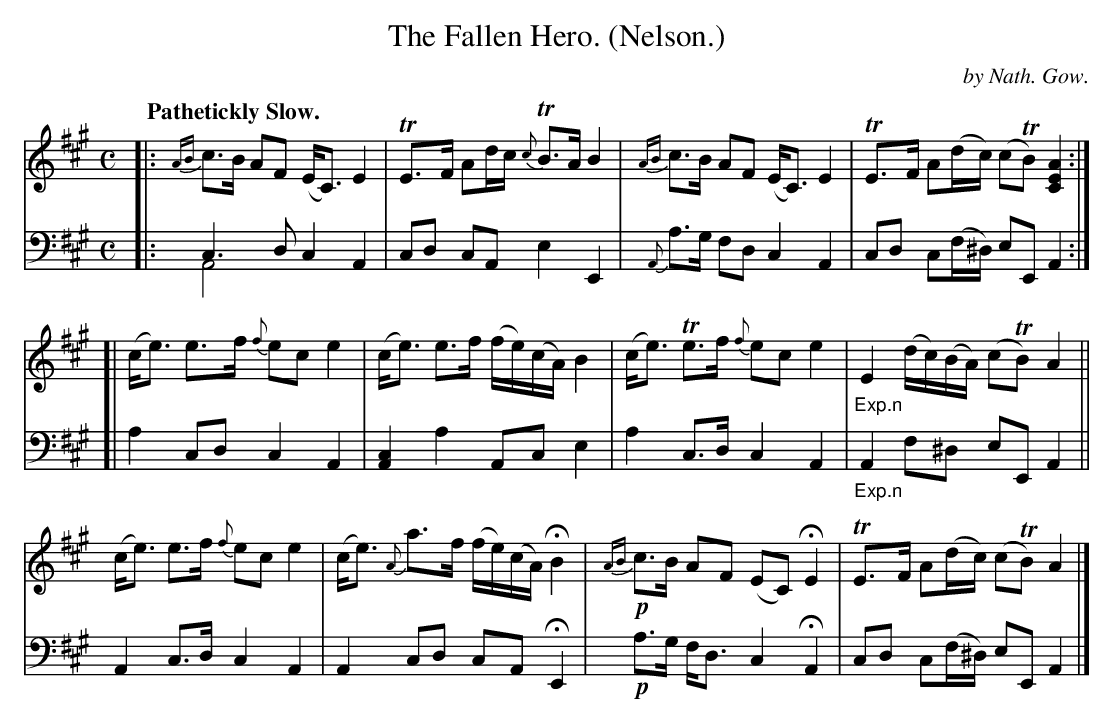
X:1
T: The Fallen Hero. (Nelson.)
C: by Nath. Gow.
M: C
L: 1/8
Q: "Pathetickly Slow."
K: A
V: 1 staves=2
|: {AB}c>B AF (E<C) E2 | TE>F Ad/c/ {c}TB>A B2 | {AB}c>B AF (E<C) E2 | TE>F A(d/c/) (cTB) [A2E2C2] :|
[| (c<e) e>f {f}ec e2 | (c<e) e>f (f/e/)(c/A/) B2 | (c<e) Te>f {f}ec e2 | "_Exp.n"E2 (d/c/)(B/A/) (cTB) A2 ||
 y (c<e) e>f {f}ec e2 | (c<e) {A}a>f (f/e/)(c/A/) HB2 | !p!{AB}c>B AF (EC) HE2 | TE>F A(d/c/) (cTB) A2 |]
V: 2 clef=bass middle=d
|: c3 d c2 A2 & A4 x4 | cd cA e2 E2 | {A}a>g fd c2 A2 | cd c(f/^d/) eE A2 :|
[| a2 cd c2 A2 | [c2A2] a2 Ac e2 | a2 c>d c2 A2 | "_Exp.n"A2 f^d eE A2 ||
 y A2 c>d c2 A2 | A2 cd cA HE2 | !p!a>g f<d c2 HA2 | cd c(f/^d/) eE A2 |]
